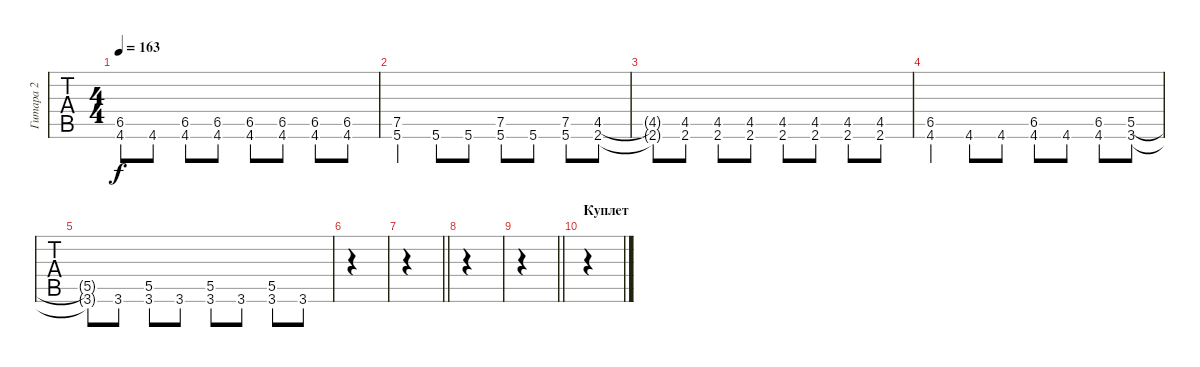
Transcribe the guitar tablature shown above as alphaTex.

\track ("Гитара 2" "Гитара 2") {instrument distortionguitar}
\staff {tabs}
\tuning (E4 B3 G3 D3 A2 E2) {hide}
\ts (4 4)
\tempo 163
\clef g2
\ks c
(6.5{t} 4.6{t}).8{dy f} 4.6.8 (6.5 4.6).8 (6.5 4.6).8 (6.5 4.6).8 (6.5 4.6).8 (6.5 4.6).8 (6.5 4.6).8 |
(7.5 5.6).4 5.6.8 5.6.8 (7.5 5.6).8 5.6.8 (7.5 5.6).8 (4.5 2.6).8 |
(4.5{t} 2.6{t}).8 (4.5 2.6).8 (4.5 2.6).8 (4.5 2.6).8 (4.5 2.6).8 (4.5 2.6).8 (4.5 2.6).8 (4.5 2.6).8 |
(6.5 4.6).4 4.6.8 4.6.8 (6.5 4.6).8 4.6.8 (6.5 4.6).8 (5.5 3.6).8 |
(5.5{t} 3.6{t}).8 3.6.8 (5.5 3.6).8 3.6.8 (5.5 3.6).8 3.6.8 (5.5 3.6).8 3.6.8 |
|
\barLineRight lightlight
|
|
\barLineRight lightlight
|
\section ("" "Куплет")
